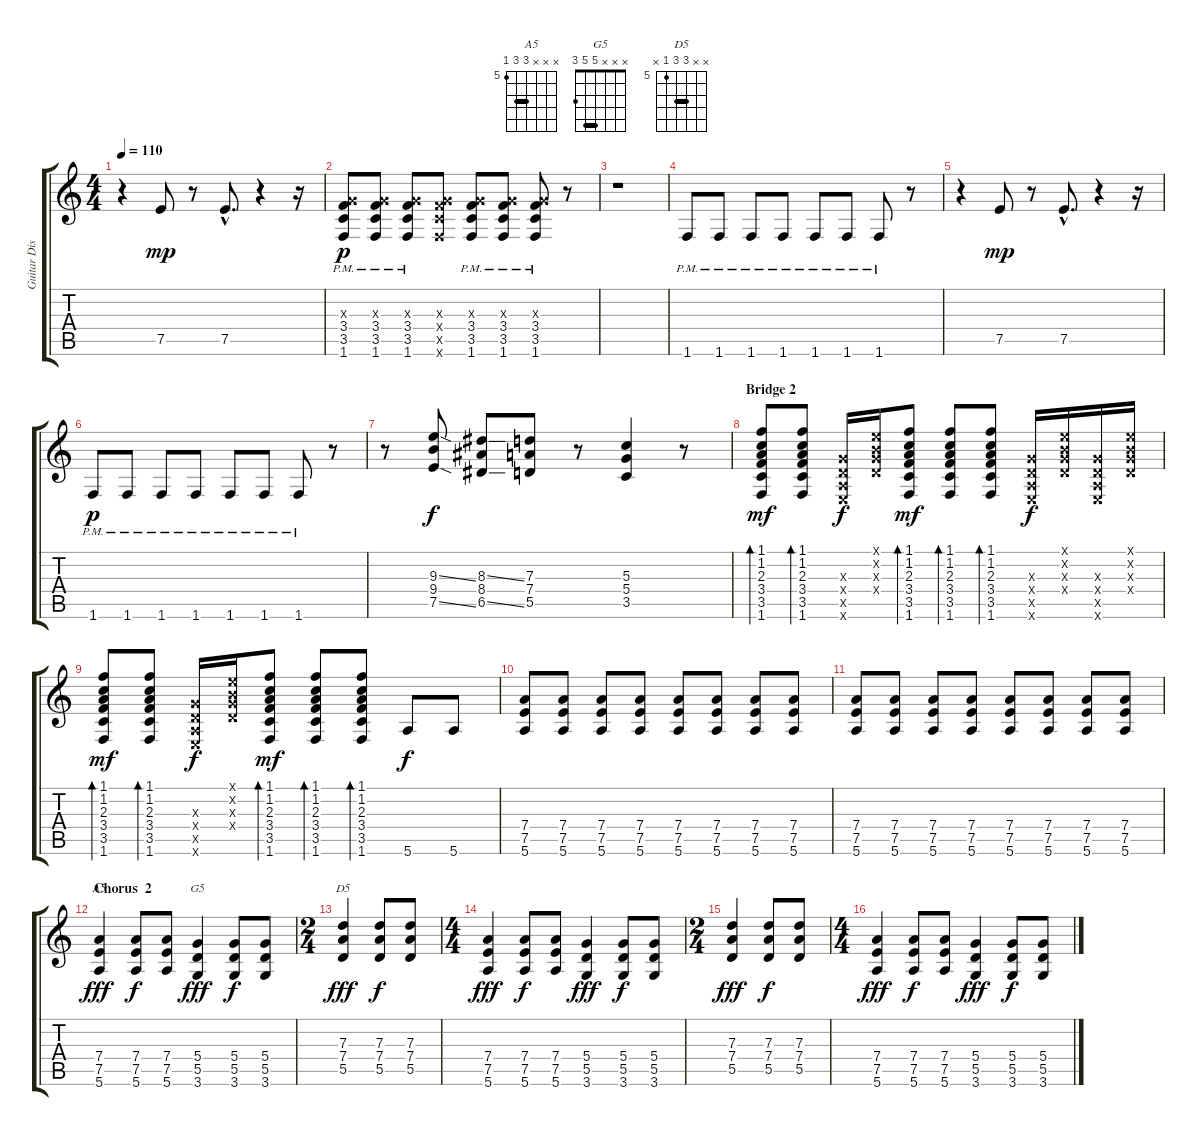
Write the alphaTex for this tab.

\track ("Guitar Disto " "Guitar Dis") {instrument distortionguitar}
\staff {score tabs}
\tuning (E4 B3 G3 D3 A2 E2) {hide}
\chord ("A5" x x x 7 7 5) {firstfret 5 barre 7}
\chord ("G5" x x x 5 5 3) {barre 5}
\chord ("D5" x x 7 7 5 x) {firstfret 5 barre 7}
\ts (4 4)
\tempo 110
\clef g2
\ks c
r.4{dy p} 7.5.8{dy mp} r.8 7.5{hac}.8{d} r.4 r.16 |
(0.3{x} 3.4{pm} 3.5 1.6).8{dy p} (0.3{x} 3.4{pm} 3.5 1.6).8 (0.3{x} 3.4{pm} 3.5 1.6).8 (0.3{x} 3.4{x} 3.5{x} 1.6{x}).8 (0.3{x} 3.4{pm} 3.5 1.6).8 (0.3{x} 3.4{pm} 3.5 1.6).8 (0.3{x} 3.4{pm} 3.5 1.6).8 r.8 |
r.1 |
1.6{pm}.8 1.6{pm}.8 1.6{pm}.8 1.6{pm}.8 1.6{pm}.8 1.6{pm}.8 1.6{pm}.8 r.8 |
r.4 7.5.8{dy mp} r.8 7.5{hac}.8{d} r.4 r.16 |
1.6{pm}.8{dy p} 1.6{pm}.8 1.6{pm}.8 1.6{pm}.8 1.6{pm}.8 1.6{pm}.8 1.6{pm}.8 r.8 |
r.8 (9.3{ss} 9.4 7.5{ss}).8{dy f} (8.3{ss} 8.4 6.5{ss}).8 (7.3 7.4 5.5).8 r.8 (5.3 5.4 3.5).4 r.8 |
\section ("" "Bridge 2")
(1.1 1.2 2.3 3.4 3.5 1.6).8{bd 60 dy mf} (1.1 1.2 2.3 3.4 3.5 1.6).8{bd 60} (0.3{x} 0.4{x} 0.5{x} 0.6{x}).16{dy f} (0.1{x} 0.2{x} 0.3{x} 0.4{x}).16 (1.1 1.2 2.3 3.4 3.5 1.6).8{bd 60 dy mf} (1.1 1.2 2.3 3.4 3.5 1.6).8{bd 60} (1.1 1.2 2.3 3.4 3.5 1.6).8{bd 60} (0.3{x} 0.4{x} 0.5{x} 0.6{x}).16{dy f} (0.1{x} 0.2{x} 0.3{x} 0.4{x}).16 (0.3{x} 0.4{x} 0.5{x} 0.6{x}).16 (0.1{x} 0.2{x} 0.3{x} 0.4{x}).16 |
(1.1 1.2 2.3 3.4 3.5 1.6).8{bd 60 dy mf} (1.1 1.2 2.3 3.4 3.5 1.6).8{bd 60} (0.3{x} 0.4{x} 0.5{x} 0.6{x}).16{dy f} (0.1{x} 0.2{x} 0.3{x} 0.4{x}).16 (1.1 1.2 2.3 3.4 3.5 1.6).8{bd 60 dy mf} (1.1 1.2 2.3 3.4 3.5 1.6).8{bd 60} (1.1 1.2 2.3 3.4 3.5 1.6).8{bd 60} 5.6.8{dy f} 5.6.8 |
(7.4 7.5 5.6).8 (7.4 7.5 5.6).8 (7.4 7.5 5.6).8 (7.4 7.5 5.6).8 (7.4 7.5 5.6).8 (7.4 7.5 5.6).8 (7.4 7.5 5.6).8 (7.4 7.5 5.6).8 |
(7.4 7.5 5.6).8 (7.4 7.5 5.6).8 (7.4 7.5 5.6).8 (7.4 7.5 5.6).8 (7.4 7.5 5.6).8 (7.4 7.5 5.6).8 (7.4 7.5 5.6).8 (7.4 7.5 5.6).8 |
\section ("" "Chorus  2")
(7.4 7.5 5.6).4{ch "A5" dy fff} (7.4 7.5 5.6).8{dy f} (7.4 7.5 5.6).8 (5.4 5.5 3.6).4{ch "G5" dy fff} (5.4 5.5 3.6).8{dy f} (5.4 5.5 3.6).8 |
\ts (2 4)
(7.3 7.4 5.5).4{ch "D5" dy fff} (7.3 7.4 5.5).8{dy f} (7.3 7.4 5.5).8 |
\ts (4 4)
(7.4 7.5 5.6).4{dy fff} (7.4 7.5 5.6).8{dy f} (7.4 7.5 5.6).8 (5.4 5.5 3.6).4{dy fff} (5.4 5.5 3.6).8{dy f} (5.4 5.5 3.6).8 |
\ts (2 4)
(7.3 7.4 5.5).4{dy fff} (7.3 7.4 5.5).8{dy f} (7.3 7.4 5.5).8 |
\ts (4 4)
(7.4 7.5 5.6).4{dy fff} (7.4 7.5 5.6).8{dy f} (7.4 7.5 5.6).8 (5.4 5.5 3.6).4{dy fff} (5.4 5.5 3.6).8{dy f} (5.4 5.5 3.6).8
